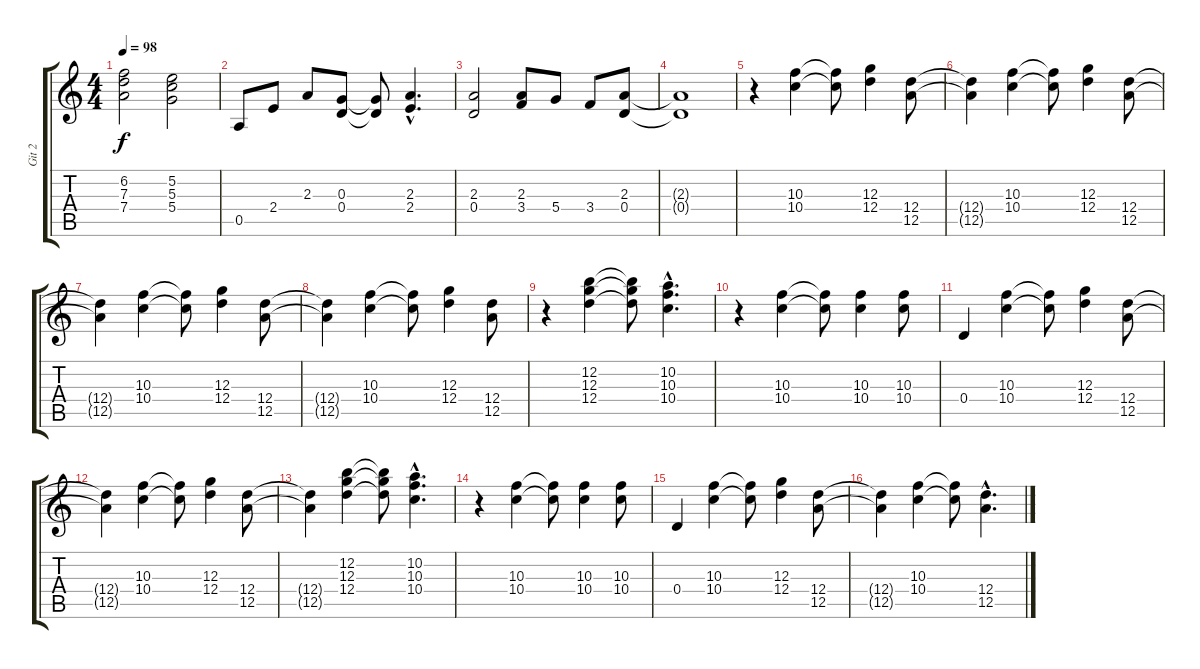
\track ("Git 2" "Git 2") {instrument overdrivenguitar}
\staff {score tabs}
\tuning (E4 B3 G3 D3 A2 E2) {hide}
\ts (4 4)
\tempo 98
\clef g2
\ks c
(6.2 7.3 7.4).2{dy f} (5.2 5.3 5.4).2 |
0.5.8 2.4.8 2.3.8 (0.3 0.4).8 (0.3{t} 0.4{t}).8 (2.3{hac} 2.4{hac}).4{d} |
(2.3 0.4).2 (2.3 3.4).8 5.4.8 3.4.8 (2.3 0.4).8 |
(2.3{t} 0.4{t}).1 |
r.4 (10.3 10.4).4 (10.3{t} 10.4{t}).8 (12.3 12.4).4 (12.4 12.5).8 |
(12.4{t} 12.5{t}).4 (10.3 10.4).4 (10.3{t} 10.4{t}).8 (12.3 12.4).4 (12.4 12.5).8 |
(12.4{t} 12.5{t}).4 (10.3 10.4).4 (10.3{t} 10.4{t}).8 (12.3 12.4).4 (12.4 12.5).8 |
(12.4{t} 12.5{t}).4 (10.3 10.4).4 (10.3{t} 10.4{t}).8 (12.3 12.4).4 (12.4 12.5).8 |
r.4 (12.2 12.3 12.4).4 (12.2{t} 12.3{t} 12.4{t}).8 (10.2{hac} 10.3{hac} 10.4{hac}).4{d} |
r.4 (10.3 10.4).4 (10.3{t} 10.4{t}).8 (10.3 10.4).4 (10.3 10.4).8 |
0.4.4 (10.3 10.4).4 (10.3{t} 10.4{t}).8 (12.3 12.4).4 (12.4 12.5).8 |
(12.4{t} 12.5{t}).4 (10.3 10.4).4 (10.3{t} 10.4{t}).8 (12.3 12.4).4 (12.4 12.5).8 |
(12.4{t} 12.5{t}).4 (12.2 12.3 12.4).4 (12.2{t} 12.3{t} 12.4{t}).8 (10.2{hac} 10.3{hac} 10.4{hac}).4{d} |
r.4 (10.3 10.4).4 (10.3{t} 10.4{t}).8 (10.3 10.4).4 (10.3 10.4).8 |
0.4.4 (10.3 10.4).4 (10.3{t} 10.4{t}).8 (12.3 12.4).4 (12.4 12.5).8 |
(12.4{t} 12.5{t}).4 (10.3 10.4).4 (10.3{t} 10.4{t}).8 (12.4{hac} 12.5{hac}).4{d}
